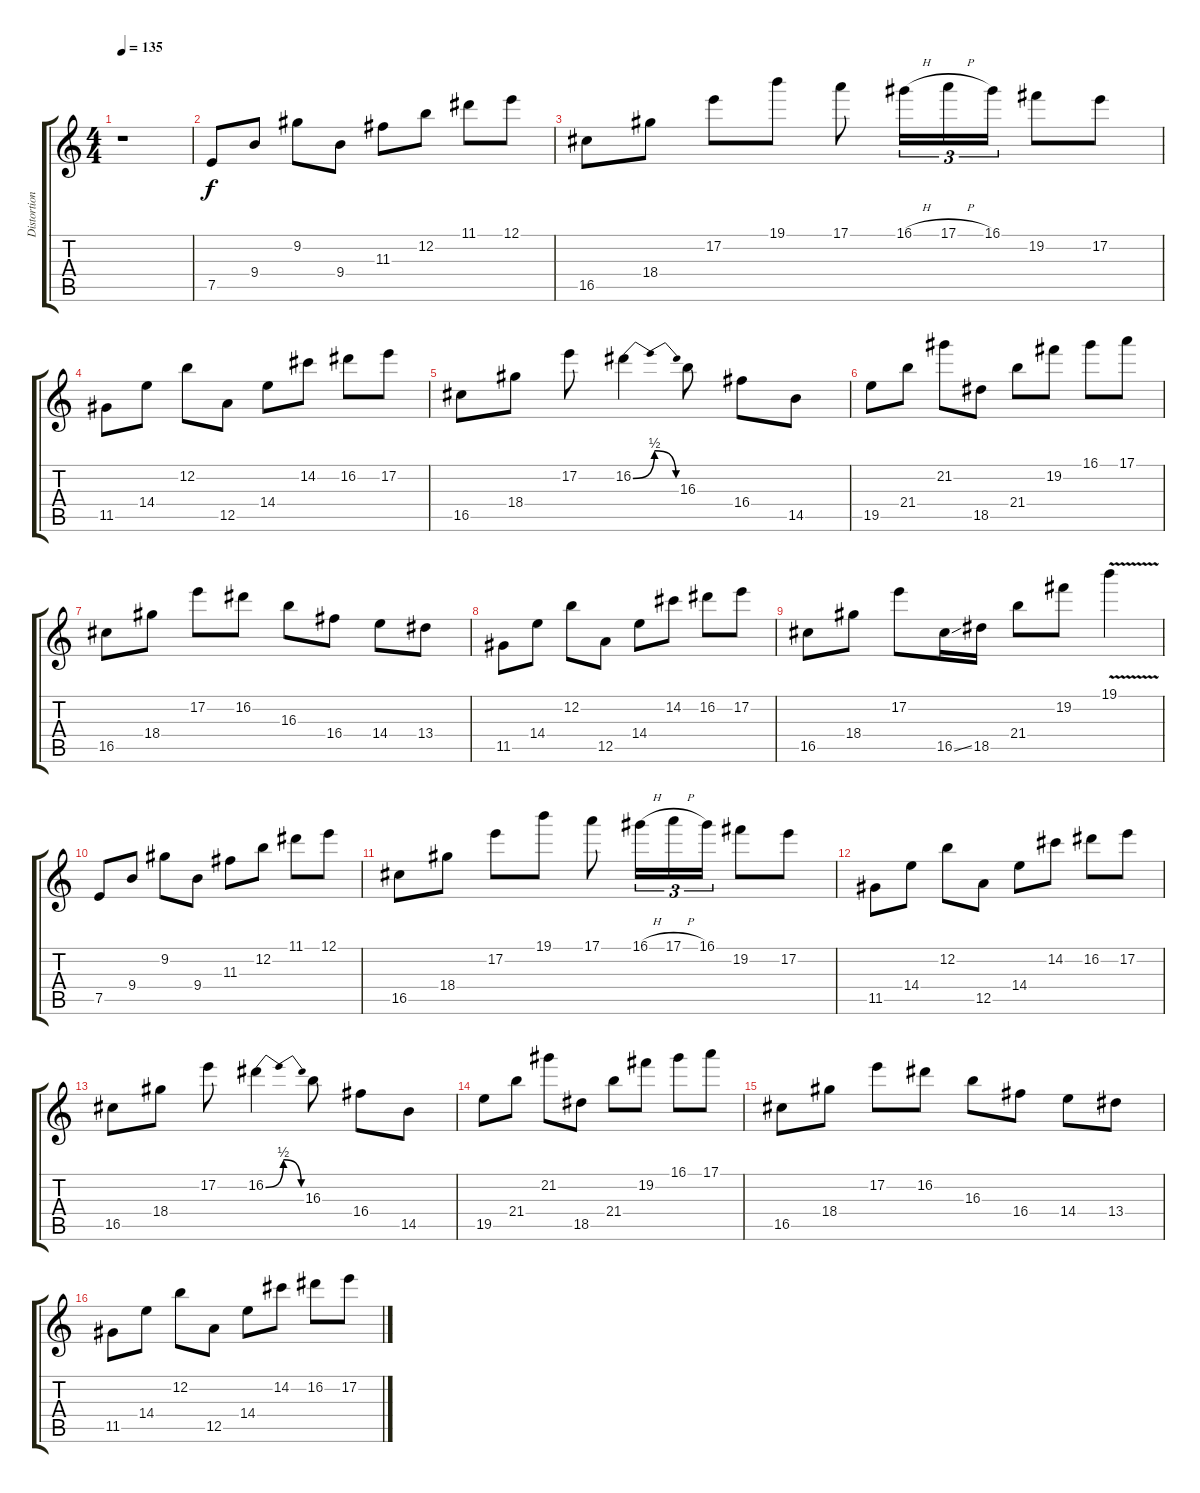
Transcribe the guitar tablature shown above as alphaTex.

\track ("Distortion Guitar" "Distortion") {instrument overdrivenguitar}
\staff {score tabs}
\tuning (E4 B3 G3 D3 A2 E2) {hide}
\ts (4 4)
\tempo 135
\clef g2
\ks c
r.1{dy f instrument overdrivenguitar} |
7.5.8 9.4.8 9.2.8 9.4.8 11.3.8 12.2.8 11.1.8 12.1.8 |
16.5.8 18.4.8 17.2.8 19.1.8 17.1.8 16.1{h}.16{tu (3 2)} 17.1{h}.16{tu (3 2)} 16.1.16{tu (3 2)} 19.2.8 17.2.8 |
11.5.8 14.4.8 12.2.8 12.5.8 14.4.8 14.2.8 16.2.8 17.2.8 |
16.5.8 18.4.8 17.2.8 16.2{be (bendrelease 0 0 30 2 30 2 60 0)}.4 16.3.8 16.4.8 14.5.8 |
19.5.8 21.4.8 21.2.8 18.5.8 21.4.8 19.2.8 16.1.8 17.1.8 |
16.5.8 18.4.8 17.2.8 16.2.8 16.3.8 16.4.8 14.4.8 13.4.8 |
11.5.8 14.4.8 12.2.8 12.5.8 14.4.8 14.2.8 16.2.8 17.2.8 |
16.5.8 18.4.8 17.2.8 16.5{ss}.16 18.5.16 21.4.8 19.2.8 19.1{v}.4 |
7.5.8 9.4.8 9.2.8 9.4.8 11.3.8 12.2.8 11.1.8 12.1.8 |
16.5.8 18.4.8 17.2.8 19.1.8 17.1.8 16.1{h}.16{tu (3 2)} 17.1{h}.16{tu (3 2)} 16.1.16{tu (3 2)} 19.2.8 17.2.8 |
11.5.8 14.4.8 12.2.8 12.5.8 14.4.8 14.2.8 16.2.8 17.2.8 |
16.5.8 18.4.8 17.2.8 16.2{be (bendrelease 0 0 30 2 30 2 60 0)}.4 16.3.8 16.4.8 14.5.8 |
19.5.8 21.4.8 21.2.8 18.5.8 21.4.8 19.2.8 16.1.8 17.1.8 |
16.5.8 18.4.8 17.2.8 16.2.8 16.3.8 16.4.8 14.4.8 13.4.8 |
11.5.8 14.4.8 12.2.8 12.5.8 14.4.8 14.2.8 16.2.8 17.2.8
